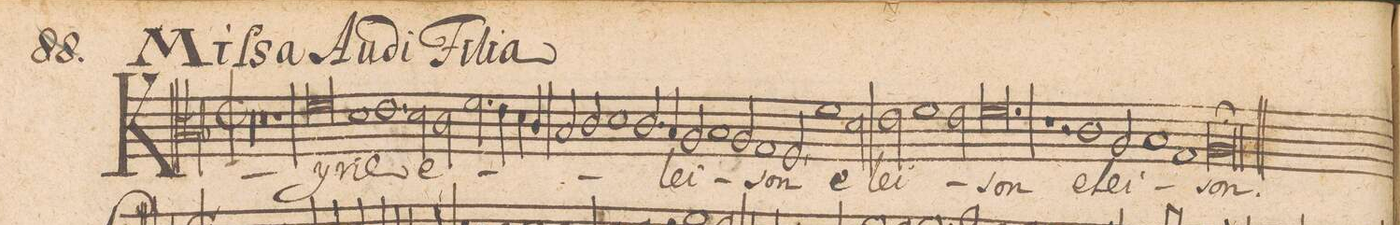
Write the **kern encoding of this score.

**kern	**text
*I"TENOR.	*
*clefC3	*
*k[b-]	*
*met(c|)	*
*M2/1	*
00r	.
=2-	=2-
=3-	=3-
0r	.
=4-	=4-
1r	.
0f\	Ky-
=5-	=5-
1d\	-ri-
=6-	=6-
1.e\	-e
*2\right	*
2d\	e-
=7-	=7-
2c\	.
2.f\	.
4e\	.
4d\	.
4c/	.
=8-	=8-
2B-/	.
2c/	.
1d\	.
=9-	=9-
2.c/	.
4B-/	.
2A/	-lei-
1B-/	.
=10-	=10-
2A/	.
1G/	.
=11-	=11-
2F,</	-son
1f\	e-
2d\	.
=12-	=12-
2e\	-lei-
1f\	.
2e\	.
=13-	=13-
0.f\	-son
=14-	=14-
1r	.
=15-	=15-
2r	.
1c\	e-
2A/	-lei-
=16-	=16-
1B-/	.
1G/	.
=17-	=17-
0A/;	-son.
=18||	=18||
*M2/1	*
*met(c|)	*
*-	*-
